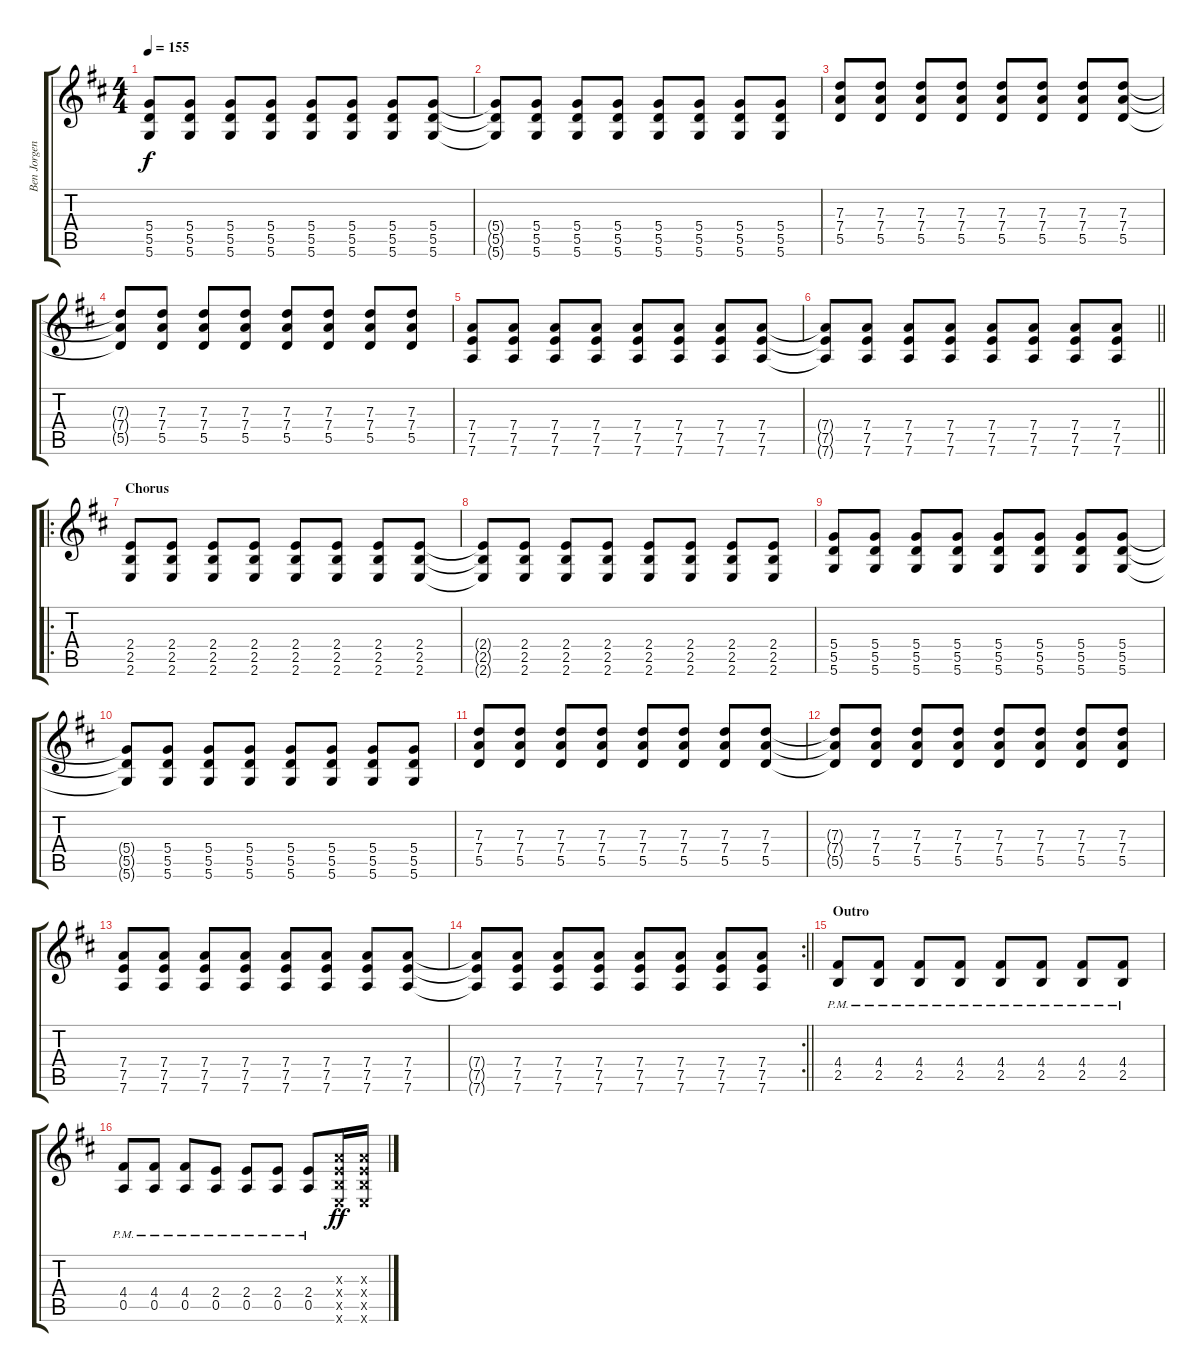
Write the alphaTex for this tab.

\track ("Ben Jorgensen" "Ben Jorgen") {instrument distortionguitar}
\staff {score tabs}
\tuning (E4 B3 G3 D3 A2 D2) {hide}
\ts (4 4)
\tempo 155
\clef g2
\ks d
(5.4 5.5 5.6).8{dy f} (5.4 5.5 5.6).8 (5.4 5.5 5.6).8 (5.4 5.5 5.6).8 (5.4 5.5 5.6).8 (5.4 5.5 5.6).8 (5.4 5.5 5.6).8 (5.4 5.5 5.6).8 |
(5.4{t} 5.5{t} 5.6{t}).8 (5.4 5.5 5.6).8 (5.4 5.5 5.6).8 (5.4 5.5 5.6).8 (5.4 5.5 5.6).8 (5.4 5.5 5.6).8 (5.4 5.5 5.6).8 (5.4 5.5 5.6).8 |
(7.3 7.4 5.5).8 (7.3 7.4 5.5).8 (7.3 7.4 5.5).8 (7.3 7.4 5.5).8 (7.3 7.4 5.5).8 (7.3 7.4 5.5).8 (7.3 7.4 5.5).8 (7.3 7.4 5.5).8 |
(7.3{t} 7.4{t} 5.5{t}).8 (7.3 7.4 5.5).8 (7.3 7.4 5.5).8 (7.3 7.4 5.5).8 (7.3 7.4 5.5).8 (7.3 7.4 5.5).8 (7.3 7.4 5.5).8 (7.3 7.4 5.5).8 |
(7.4 7.5 7.6).8 (7.4 7.5 7.6).8 (7.4 7.5 7.6).8 (7.4 7.5 7.6).8 (7.4 7.5 7.6).8 (7.4 7.5 7.6).8 (7.4 7.5 7.6).8 (7.4 7.5 7.6).8 |
\barLineRight lightlight
(7.4{t} 7.5{t} 7.6{t}).8 (7.4 7.5 7.6).8 (7.4 7.5 7.6).8 (7.4 7.5 7.6).8 (7.4 7.5 7.6).8 (7.4 7.5 7.6).8 (7.4 7.5 7.6).8 (7.4 7.5 7.6).8 |
\ro
\section ("" "Chorus")
(2.4 2.5 2.6).8 (2.4 2.5 2.6).8 (2.4 2.5 2.6).8 (2.4 2.5 2.6).8 (2.4 2.5 2.6).8 (2.4 2.5 2.6).8 (2.4 2.5 2.6).8 (2.4 2.5 2.6).8 |
(2.4{t} 2.5{t} 2.6{t}).8 (2.4 2.5 2.6).8 (2.4 2.5 2.6).8 (2.4 2.5 2.6).8 (2.4 2.5 2.6).8 (2.4 2.5 2.6).8 (2.4 2.5 2.6).8 (2.4 2.5 2.6).8 |
(5.4 5.5 5.6).8 (5.4 5.5 5.6).8 (5.4 5.5 5.6).8 (5.4 5.5 5.6).8 (5.4 5.5 5.6).8 (5.4 5.5 5.6).8 (5.4 5.5 5.6).8 (5.4 5.5 5.6).8 |
(5.4{t} 5.5{t} 5.6{t}).8 (5.4 5.5 5.6).8 (5.4 5.5 5.6).8 (5.4 5.5 5.6).8 (5.4 5.5 5.6).8 (5.4 5.5 5.6).8 (5.4 5.5 5.6).8 (5.4 5.5 5.6).8 |
(7.3 7.4 5.5).8 (7.3 7.4 5.5).8 (7.3 7.4 5.5).8 (7.3 7.4 5.5).8 (7.3 7.4 5.5).8 (7.3 7.4 5.5).8 (7.3 7.4 5.5).8 (7.3 7.4 5.5).8 |
(7.3{t} 7.4{t} 5.5{t}).8 (7.3 7.4 5.5).8 (7.3 7.4 5.5).8 (7.3 7.4 5.5).8 (7.3 7.4 5.5).8 (7.3 7.4 5.5).8 (7.3 7.4 5.5).8 (7.3 7.4 5.5).8 |
(7.4 7.5 7.6).8 (7.4 7.5 7.6).8 (7.4 7.5 7.6).8 (7.4 7.5 7.6).8 (7.4 7.5 7.6).8 (7.4 7.5 7.6).8 (7.4 7.5 7.6).8 (7.4 7.5 7.6).8 |
\rc 2
\barLineRight lightlight
(7.4{t} 7.5{t} 7.6{t}).8 (7.4 7.5 7.6).8 (7.4 7.5 7.6).8 (7.4 7.5 7.6).8 (7.4 7.5 7.6).8 (7.4 7.5 7.6).8 (7.4 7.5 7.6).8 (7.4 7.5 7.6).8 |
\section ("" "Outro")
(4.4 2.5{pm}).8 (4.4 2.5{pm}).8 (4.4 2.5{pm}).8 (4.4 2.5{pm}).8 (4.4 2.5{pm}).8 (4.4 2.5{pm}).8 (4.4 2.5{pm}).8 (4.4 2.5{pm}).8 |
(4.4 0.5{pm}).8 (4.4 0.5{pm}).8 (4.4 0.5{pm}).8 (2.4 0.5{pm}).8 (2.4 0.5{pm}).8 (2.4 0.5{pm}).8 (2.4 0.5{pm}).8 (2.3{x} 2.4{x} 2.5{x} 2.6{x}).16{dy ff} (2.3{x} 2.4{x} 2.5{x} 2.6{x}).16
